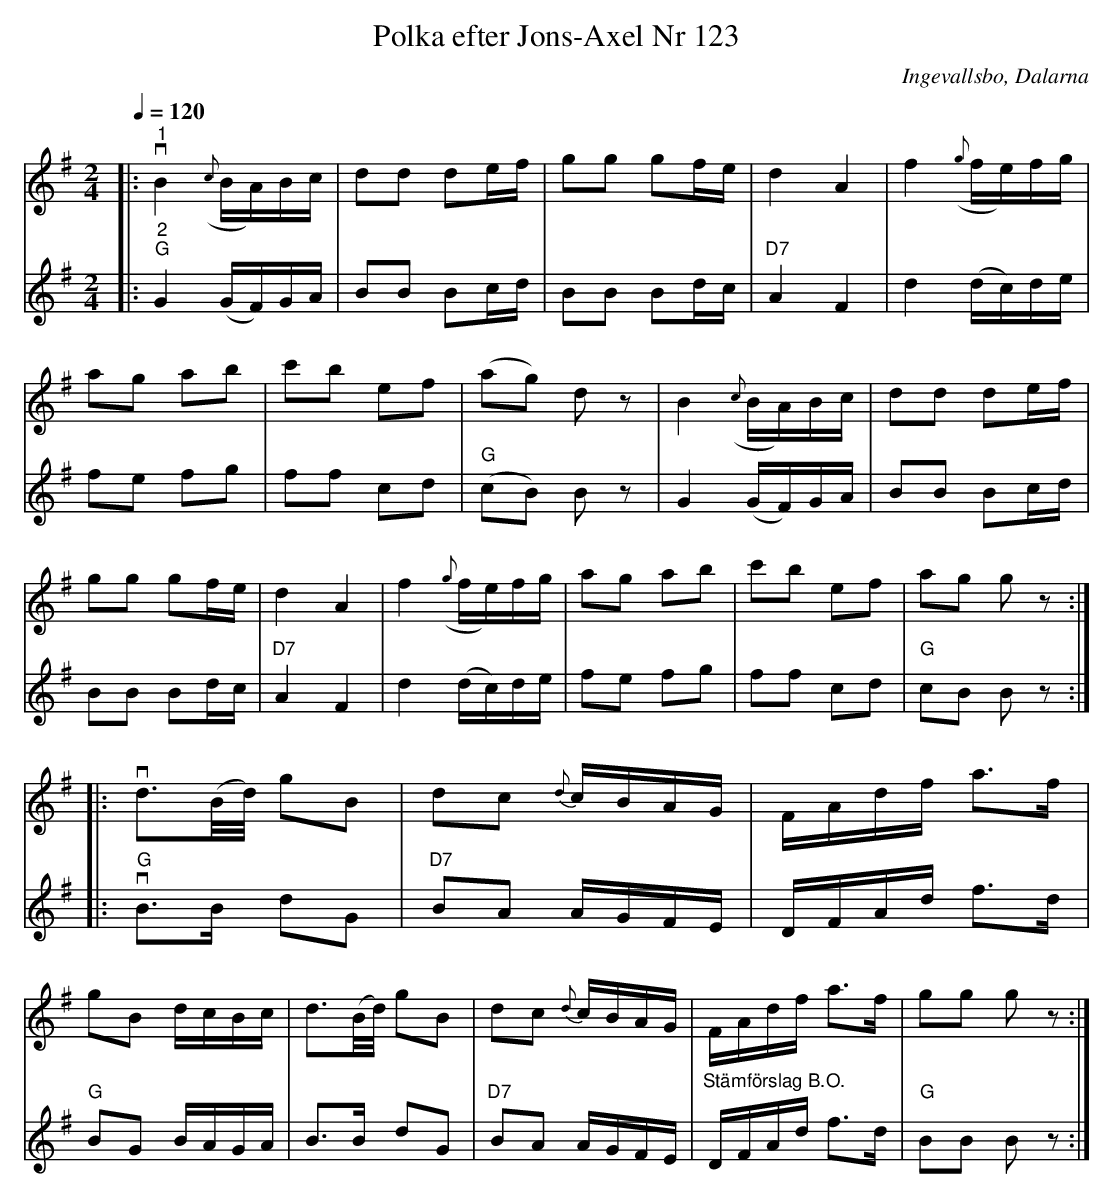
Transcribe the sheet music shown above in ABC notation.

X:1
T:Polka efter Jons-Axel Nr 123
O:Ingevallsbo, Dalarna
L:1/8
Q:1/4=120
M:2/4
K:G
V:1
|:"^1"v B2({c} B/A/)B/c/ | dd de/f/ | gg gf/e/ | d2 A2 | f2({g} f/e/)f/g/ |
ag ab | c'b ef | (ag) d z | B2({c} B/A/)B/c/ | dd de/f/ |
gg gf/e/ |  d2 A2 | f2({g} f/e/)f/g/ | ag ab | c'b ef | ag g z ::
v d3/2(B/4d/4) gB | dc{d} c/B/A/G/ | F/A/d/f/ a>f | gB d/c/B/c/ |
d3/2(B/4d/4) gB | dc{d} c/B/A/G/ | F/A/d/f/ a>f | gg g z :|
V:2
|:"^2" "G" G2 (G/F/)G/A/ | BB Bc/d/ | BB Bd/c/ |"D7" A2 F2 | d2 (d/c/)d/e/ | fe fg | ff cd |
"G" (cB) B z | G2 (G/F/)G/A/ | BB Bc/d/ | BB Bd/c/ |"D7" A2 F2 | d2 (d/c/)d/e/ | fe fg | ff cd | "G" cB B z ::
"G" v B>B dG | "D7" BA A/G/F/E/ | D/F/A/d/ f>d |"G" BG B/A/G/A/ | B>B dG |
"D7" BA A/G/F/E/ |"^Stämförslag B.O."  D/F/A/d/ f>d | "G" BB B z :|
